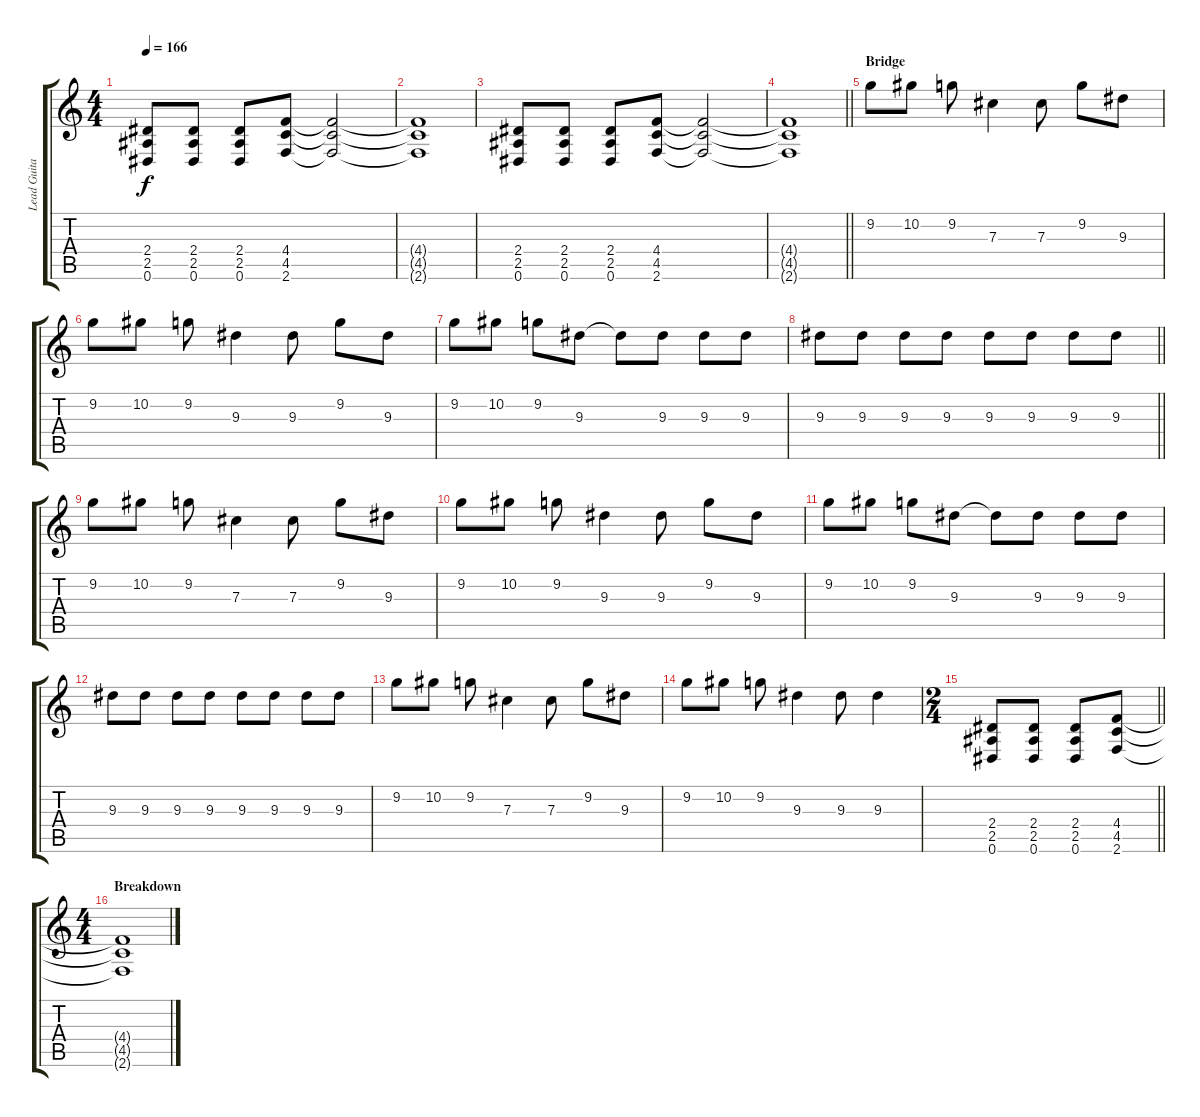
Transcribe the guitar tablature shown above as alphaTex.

\track ("Lead Guitar" "Lead Guita") {instrument distortionguitar}
\staff {score tabs}
\tuning (Eb4 Bb3 Gb3 Db3 Ab2 Eb2) {hide}
\ts (4 4)
\tempo 166
\clef g2
\ks c
(2.4 2.5 0.6).8{dy f} (2.4 2.5 0.6).8 (2.4 2.5 0.6).8 (4.4 4.5 2.6).8 (4.4{t} 4.5{t} 2.6{t}).2 |
(4.4{t} 4.5{t} 2.6{t}).1 |
(2.4 2.5 0.6).8 (2.4 2.5 0.6).8 (2.4 2.5 0.6).8 (4.4 4.5 2.6).8 (4.4{t} 4.5{t} 2.6{t}).2 |
\barLineRight lightlight
(4.4{t} 4.5{t} 2.6{t}).1 |
\section ("" "Bridge")
9.2.8 10.2.8 9.2.8 7.3.4 7.3.8 9.2.8 9.3.8 |
9.2.8 10.2.8 9.2.8 9.3.4 9.3.8 9.2.8 9.3.8 |
9.2.8 10.2.8 9.2.8 9.3.8 9.3{t}.8 9.3.8 9.3.8 9.3.8 |
\barLineRight lightlight
9.3.8 9.3.8 9.3.8 9.3.8 9.3.8 9.3.8 9.3.8 9.3.8 |
9.2.8 10.2.8 9.2.8 7.3.4 7.3.8 9.2.8 9.3.8 |
9.2.8 10.2.8 9.2.8 9.3.4 9.3.8 9.2.8 9.3.8 |
9.2.8 10.2.8 9.2.8 9.3.8 9.3{t}.8 9.3.8 9.3.8 9.3.8 |
9.3.8 9.3.8 9.3.8 9.3.8 9.3.8 9.3.8 9.3.8 9.3.8 |
9.2.8 10.2.8 9.2.8 7.3.4 7.3.8 9.2.8 9.3.8 |
9.2.8 10.2.8 9.2.8 9.3.4 9.3.8 9.3.4 |
\ts (2 4)
\barLineRight lightlight
(2.4 2.5 0.6).8 (2.4 2.5 0.6).8 (2.4 2.5 0.6).8 (4.4 4.5 2.6).8 |
\ts (4 4)
\section ("" "Breakdown")
(4.4{t} 4.5{t} 2.6{t}).1
